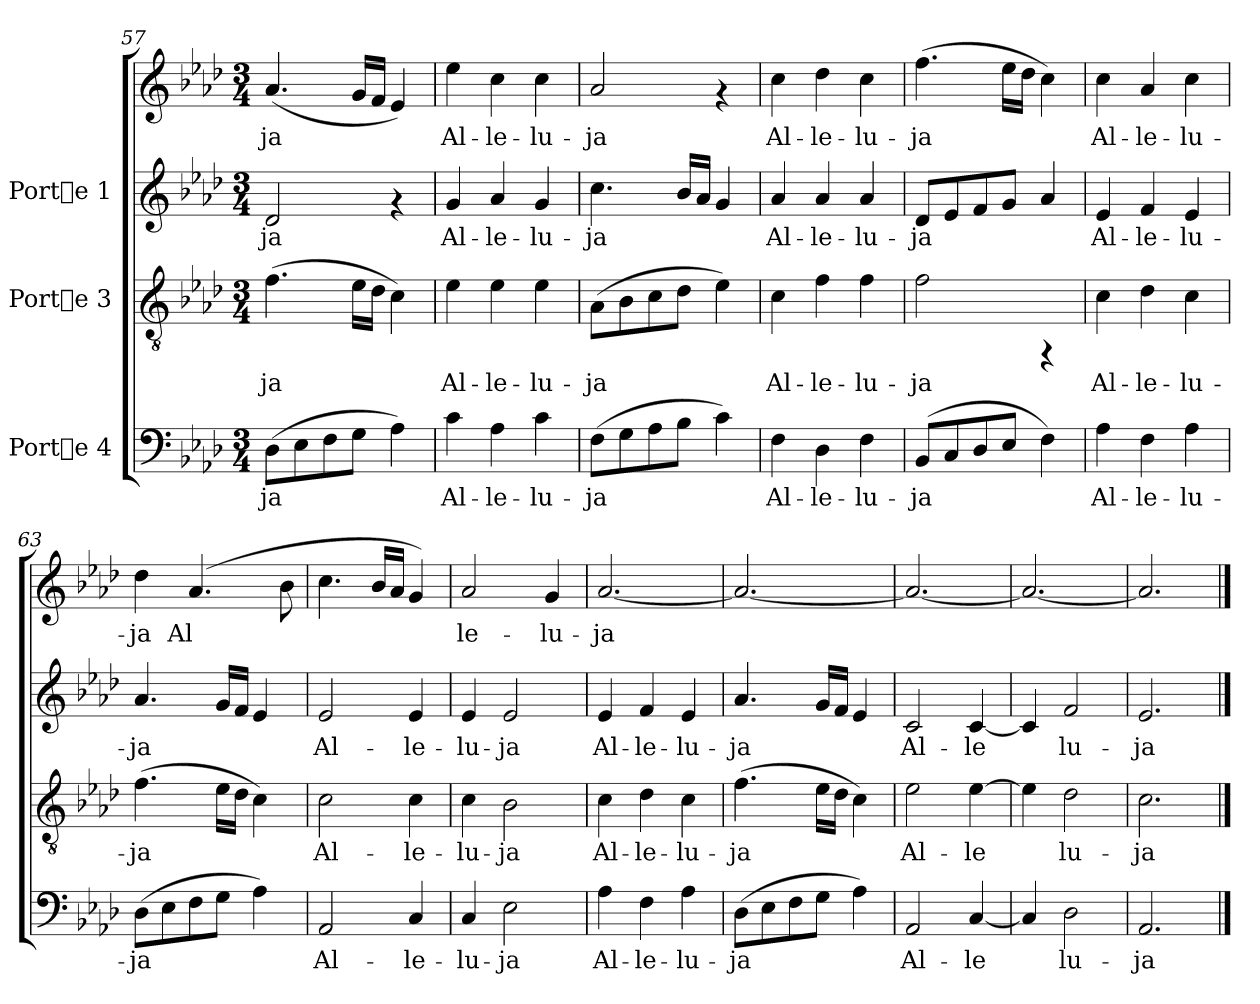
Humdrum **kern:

**kern	**text	**kern	**text	**kern	**text	**kern	**text
*part3	*part3	*part2	*part2	*part1	*part1	*part1	*part1
*staff4	*staff4	*staff3	*staff3	*staff2	*staff2	*staff1	*staff1
*I"Porte 4	*	*I"Porte 3	*	*I"Porte 1	*	*	*
*clefF4	*	*clefGv2	*	*clefG2	*	*clefG2	*
*k[b-e-a-d-]	*	*k[b-e-a-d-]	*	*k[b-e-a-d-]	*	*k[b-e-a-d-]	*
*A-:	*	*A-:	*	*A-:	*	*A-:	*
*M3/4	*	*M3/4	*	*M3/4	*	*M3/4	*
=57	=57	=57	=57	=57	=57	=57	=57
!	!LO:LY:b:cj	!	!LO:LY:b:cj	!	!LO:LY:b:cj	!	!LO:LY:b:cj
(>8D-\L	-ja	(>4.f\	-ja	2d-/	ja	(>4.a-/	-ja
!	!LO:LY:b:cj	!	!	!	!	!	!
8E-\	.	.	.	.	.	.	.
!	!LO:LY:b:cj	!	!	!	!	!	!
8F\	.	.	.	.	.	.	.
!	!LO:LY:b:cj	!	!LO:LY:b:cj	!	!	!	!LO:LY:b:cj
8G\J	.	16e-\L	.	.	.	16g/L	.
!	!	!	!LO:LY:b:cj	!	!	!	!LO:LY:b:cj
.	.	16d-\J	.	.	.	16f/J	.
!	!LO:LY:b:cj	!	!LO:LY:b:cj	!	!	!	!LO:LY:b:cj
4A-\)	.	4c\)	.	4rf	.	4e-/)	.
=58	=58	=58	=58	=58	=58	=58	=58
!	!LO:LY:b:cj	!	!LO:LY:b:cj	!	!LO:LY:b:cj	!	!LO:LY:b:cj
4c\	Al-	4e-\	Al-	4g/	-Al-	4ee-\	Al-
!	!LO:LY:b:cj	!	!LO:LY:b:cj	!	!LO:LY:b:cj	!	!LO:LY:b:cj
4A-\	-le-	4e-\	-le-	4a-/	-le-	4cc\	-le-
!	!LO:LY:b:cj	!	!LO:LY:b:cj	!	!LO:LY:b:cj	!	!LO:LY:b:cj
4c\	-lu-	4e-\	-lu-	4g/	-lu-	4cc\	-lu-
=59	=59	=59	=59	=59	=59	=59	=59
!	!LO:LY:b:cj	!	!LO:LY:b:cj	!	!LO:LY:b:cj	!	!LO:LY:b:cj
(>8F\L	-ja	(>8A-\L	-ja	4.cc\	ja	2a-/	-ja
!	!LO:LY:b:cj	!	!LO:LY:b:cj	!	!	!	!
8G\	.	8B-\	.	.	.	.	.
!	!LO:LY:b:cj	!	!LO:LY:b:cj	!	!	!	!
8A-\	.	8c\	.	.	.	.	.
!	!LO:LY:b:cj	!	!LO:LY:b:cj	!	!LO:LY:b:cj	!	!
8B-\J	.	8d-\J	.	16b-/L	.	.	.
!	!	!	!	!	!LO:LY:b:cj	!	!
.	.	.	.	16a-/J	.	.	.
!	!LO:LY:b:cj	!	!LO:LY:b:cj	!	!LO:LY:b:cj	!	!
4c\)	.	4e-\)	.	4g/	.	4rf	.
=60	=60	=60	=60	=60	=60	=60	=60
!	!LO:LY:b:cj	!	!LO:LY:b:cj	!	!LO:LY:b:cj	!	!LO:LY:b:cj
4F\	Al-	4c\	Al-	4a-/	-Al-	4cc\	Al-
!	!LO:LY:b:cj	!	!LO:LY:b:cj	!	!LO:LY:b:cj	!	!LO:LY:b:cj
4D-\	-le-	4f\	-le-	4a-/	-le-	4dd-\	-le-
!	!LO:LY:b:cj	!	!LO:LY:b:cj	!	!LO:LY:b:cj	!	!LO:LY:b:cj
4F\	-lu-	4f\	-lu-	4a-/	-lu-	4cc\	-lu-
!!LO:PB:g=z
=61	=61	=61	=61	=61	=61	=61	=61
!	!LO:LY:b:cj	!	!LO:LY:b:cj	!	!LO:LY:b:cj	!	!LO:LY:b:cj
(>8BB-/L	-ja	2f\	-ja	8d-/L	ja	(>4.ff\	-ja
!	!LO:LY:b:cj	!	!	!	!LO:LY:b:cj	!	!
8C/	.	.	.	8e-/	.	.	.
!	!LO:LY:b:cj	!	!	!	!LO:LY:b:cj	!	!
8D-/	.	.	.	8f/	.	.	.
!	!LO:LY:b:cj	!	!	!	!LO:LY:b:cj	!	!LO:LY:b:cj
8E-/J	.	.	.	8g/J	.	16ee-\L	.
!	!	!	!	!	!	!	!LO:LY:b:cj
.	.	.	.	.	.	16dd-\J	.
!	!LO:LY:b:cj	!	!	!	!LO:LY:b:cj	!	!LO:LY:b:cj
4F\)	.	4rFF	.	4a-/	.	4cc\)	.
=62	=62	=62	=62	=62	=62	=62	=62
!	!LO:LY:b:cj	!	!LO:LY:b:cj	!	!LO:LY:b:cj	!	!LO:LY:b:cj
4A-\	Al-	4c\	Al-	4e-/	-Al-	4cc\	Al-
!	!LO:LY:b:cj	!	!LO:LY:b:cj	!	!LO:LY:b:cj	!	!LO:LY:b:cj
4F\	-le-	4d-\	-le-	4f/	-le-	4a-/	-le-
!	!LO:LY:b:cj	!	!LO:LY:b:cj	!	!LO:LY:b:cj	!	!LO:LY:b:cj
4A-\	-lu-	4c\	-lu-	4e-/	-lu-	4cc\	-lu-
!!LO:LB:g=z
=63	=63	=63	=63	=63	=63	=63	=63
!	!LO:LY:b:cj	!	!LO:LY:b:cj	!	!LO:LY:b:cj	!	!LO:LY:b:cj
(>8D-\L	-ja	(>4.f\	-ja	4.a-/	-ja	4dd-\	-ja
!	!LO:LY:b:cj	!	!	!	!	!	!
8E-\	.	.	.	.	.	.	.
!	!LO:LY:b:cj	!	!	!	!	!	!LO:LY:b:cj
8F\	.	.	.	.	.	(>4.a-/	Al-
!	!LO:LY:b:cj	!	!LO:LY:b:cj	!	!LO:LY:b:cj	!	!
8G\J	.	16e-\L	.	16g/L	.	.	.
!	!	!	!LO:LY:b:cj	!	!LO:LY:b:cj	!	!
.	.	16d-\J	.	16f/J	.	.	.
!	!LO:LY:b:cj	!	!LO:LY:b:cj	!	!LO:LY:b:cj	!	!
4A-\)	.	4c\)	.	4e-/	.	.	.
!	!	!	!	!	!	!	!LO:LY:b:cj
.	.	.	.	.	.	8b-\	--
=64	=64	=64	=64	=64	=64	=64	=64
!	!LO:LY:b:cj	!	!LO:LY:b:cj	!	!LO:LY:b:cj	!	!
2AA-/	Al-	2c\	Al-	2e-/	Al-	4.cc\	.
.	.	.	.	.	.	16b-/L	.
.	.	.	.	.	.	16a-/J	.
!	!LO:LY:b:cj	!	!LO:LY:b:cj	!	!LO:LY:b:cj	!	!
4C/	-le-	4c\	-le-	4e-/	-le-	4g/)	.
=65	=65	=65	=65	=65	=65	=65	=65
!	!LO:LY:b:cj	!	!LO:LY:b:cj	!	!LO:LY:b:cj	!	!LO:LY:b:cj
4C/	-lu-	4c\	-lu-	4e-/	-lu-	2a-/	-le-
!	!LO:LY:b:cj	!	!LO:LY:b:cj	!	!LO:LY:b:cj	!	!
2E-\	-ja	2B-\	-ja	2e-/	-ja	.	.
!	!	!	!	!	!	!	!LO:LY:b:cj
.	.	.	.	.	.	4g/	-lu-
=66	=66	=66	=66	=66	=66	=66	=66
!	!LO:LY:b:cj	!	!LO:LY:b:cj	!	!LO:LY:b:cj	!	!LO:LY:b:cj
4A-\	Al-	4c\	Al-	4e-/	Al-	[<2.a-/	ja
!	!LO:LY:b:cj	!	!LO:LY:b:cj	!	!LO:LY:b:cj	!	!
4F\	-le-	4d-\	-le-	4f/	-le-	.	.
!	!LO:LY:b:cj	!	!LO:LY:b:cj	!	!LO:LY:b:cj	!	!
4A-\	-lu-	4c\	-lu-	4e-/	-lu-	.	.
=67	=67	=67	=67	=67	=67	=67	=67
!	!LO:LY:b:cj	!	!LO:LY:b:cj	!	!LO:LY:b:cj	!	!
(>8D-\L	-ja	(>4.f\	-ja	4.a-/	-ja	2.a-/_<	.
!	!LO:LY:b:cj	!	!	!	!	!	!
8E-\	.	.	.	.	.	.	.
!	!LO:LY:b:cj	!	!	!	!	!	!
8F\	.	.	.	.	.	.	.
!	!LO:LY:b:cj	!	!LO:LY:b:cj	!	!LO:LY:b:cj	!	!
8G\J	.	16e-\L	.	16g/L	.	.	.
!	!	!	!LO:LY:b:cj	!	!LO:LY:b:cj	!	!
.	.	16d-\J	.	16f/J	.	.	.
!	!LO:LY:b:cj	!	!LO:LY:b:cj	!	!LO:LY:b:cj	!	!
4A-\)	.	4c\)	.	4e-/	.	.	.
=68	=68	=68	=68	=68	=68	=68	=68
!	!LO:LY:b:cj	!	!LO:LY:b:cj	!	!LO:LY:b:cj	!	!
2AA-/	Al-	2e-\	Al-	2c/	Al-	2.a-/_<	.
!	!LO:LY:b:cj	!	!LO:LY:b:cj	!	!LO:LY:b:cj	!	!
[<4C/	-le-	[>4e-\	-le-	[<4c/	-le-	.	.
=69	=69	=69	=69	=69	=69	=69	=69
!	!LO:LY:b:cj	!	!LO:LY:b:cj	!	!LO:LY:b:cj	!	!
4C/]	-	4e-\]	-	4c/]	-	2.a-/_<	.
*	*	*	*	*	*	*MM405	*
!	!LO:LY:b:cj	!	!LO:LY:b:cj	!	!LO:LY:b:cj	!	!
2D-\	lu-	2d-\	lu-	2f/	lu-	.	.
=70	=70	=70	=70	=70	=70	=70	=70
!	!LO:LY:b:cj	!	!LO:LY:b:cj	!	!LO:LY:b:cj	!	!
2.AA-/	-ja	2.c\	-ja	2.e-/	-ja	2.a-/]	.
==	==	==	==	==	==	==	==
*-	*-	*-	*-	*-	*-	*-	*-
